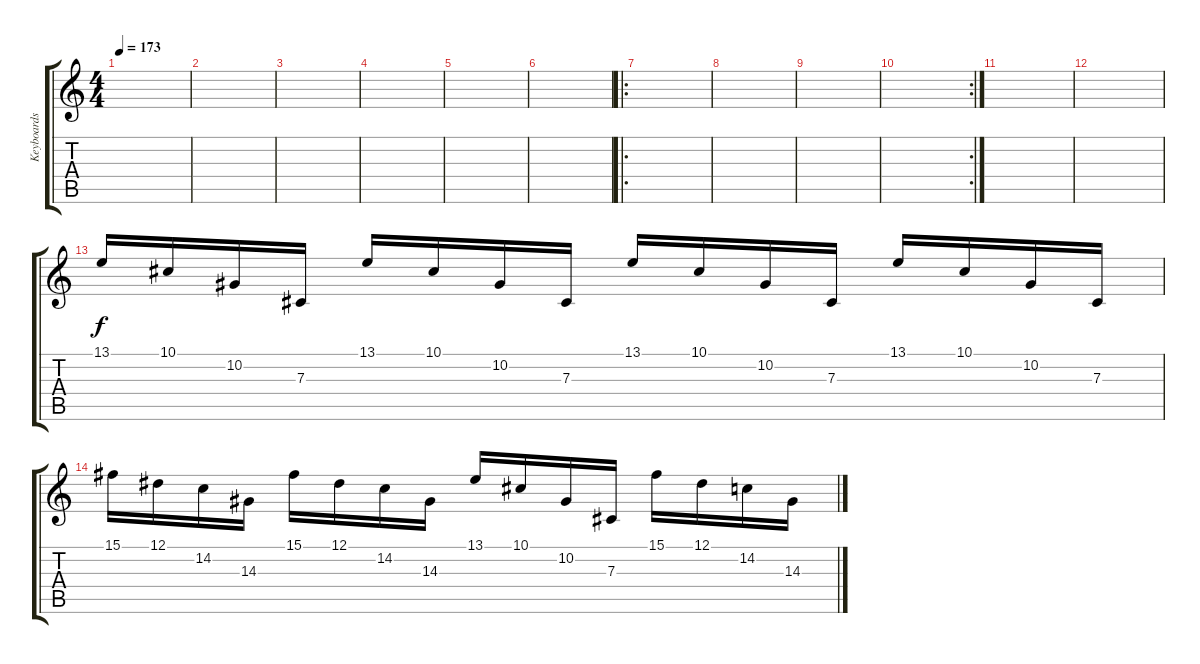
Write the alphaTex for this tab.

\track ("Keyboards" "Keyboards") {instrument harpsichord}
\staff {score tabs}
\tuning (Eb4 Bb3 Gb3 Db3 Ab2 Eb2) {hide}
\ts (4 4)
\tempo 173
\clef g2
\ks c
|
|
|
|
|
|
\ro
|
|
|
\rc 2
|
|
|
13.1.16 10.1.16 10.2.16 7.3.16 13.1.16 10.1.16 10.2.16 7.3.16 13.1.16 10.1.16 10.2.16 7.3.16 13.1.16 10.1.16 10.2.16 7.3.16 |
15.1.16 12.1.16 14.2.16 14.3.16 15.1.16 12.1.16 14.2.16 14.3.16 13.1.16 10.1.16 10.2.16 7.3.16 15.1.16 12.1.16 14.2.16 14.3.16
